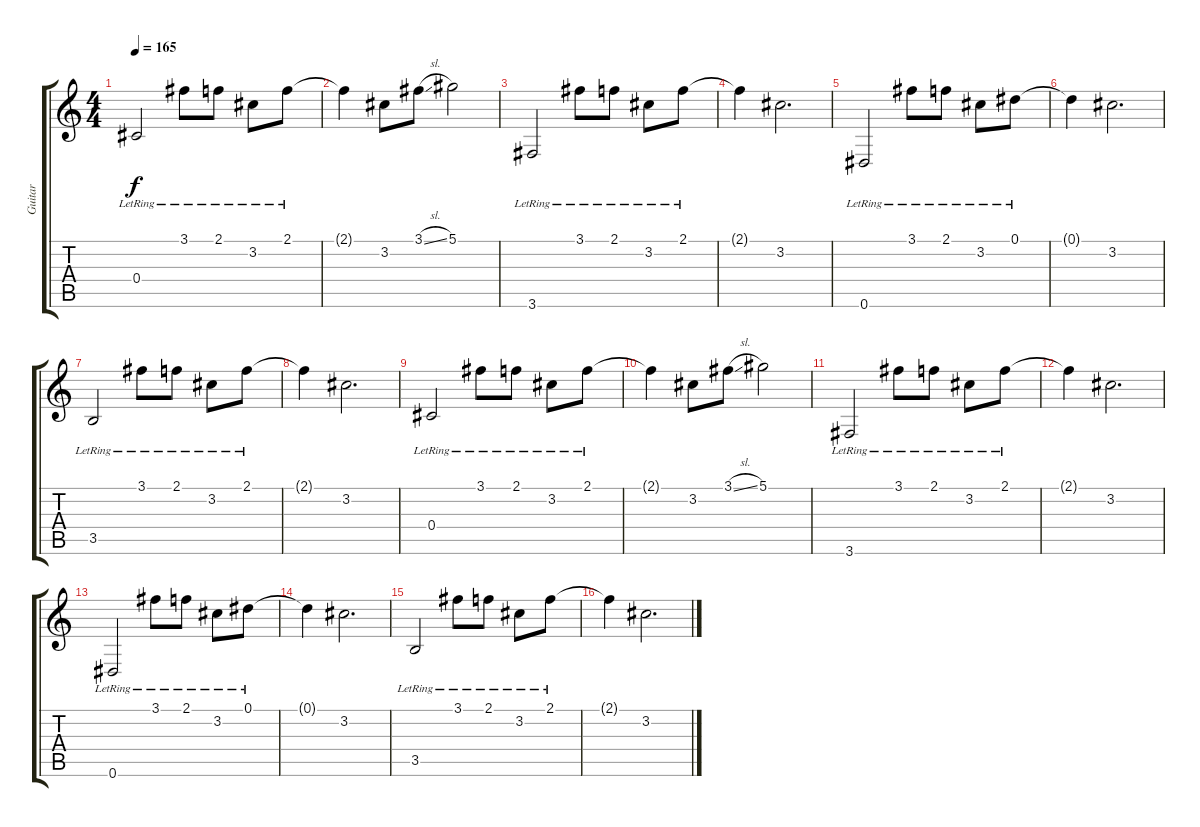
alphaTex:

\track ("Guitar" "Guitar") {instrument overdrivenguitar}
\staff {score tabs}
\tuning (Eb4 Bb3 Gb3 Db3 Ab2 Eb2) {hide}
\ts (4 4)
\tempo 165
\clef g2
\ks c
0.4{lr}.2{dy f} 3.1{lr}.8 2.1{lr}.8 3.2{lr}.8 2.1{lr}.8 |
2.1{t}.4 3.2.8 3.1{sl}.8 5.1.2 |
3.6{lr}.2{volume 11 instrument electricguitarjazz} 3.1{lr}.8 2.1{lr}.8 3.2{lr}.8 2.1{lr}.8 |
2.1{t}.4 3.2.2{d} |
0.6{lr}.2 3.1{lr}.8 2.1{lr}.8 3.2{lr}.8 0.1{lr}.8 |
0.1{t}.4 3.2.2{d} |
3.5{lr}.2 3.1{lr}.8 2.1{lr}.8 3.2{lr}.8 2.1{lr}.8 |
2.1{t}.4 3.2.2{d} |
0.4{lr}.2 3.1{lr}.8 2.1{lr}.8 3.2{lr}.8 2.1{lr}.8 |
2.1{t}.4 3.2.8 3.1{sl}.8 5.1.2 |
3.6{lr}.2{volume 11 instrument electricguitarjazz} 3.1{lr}.8 2.1{lr}.8 3.2{lr}.8 2.1{lr}.8 |
2.1{t}.4 3.2.2{d} |
0.6{lr}.2 3.1{lr}.8 2.1{lr}.8 3.2{lr}.8 0.1{lr}.8 |
0.1{t}.4 3.2.2{d} |
3.5{lr}.2 3.1{lr}.8 2.1{lr}.8 3.2{lr}.8 2.1{lr}.8 |
2.1{t}.4 3.2.2{d}
